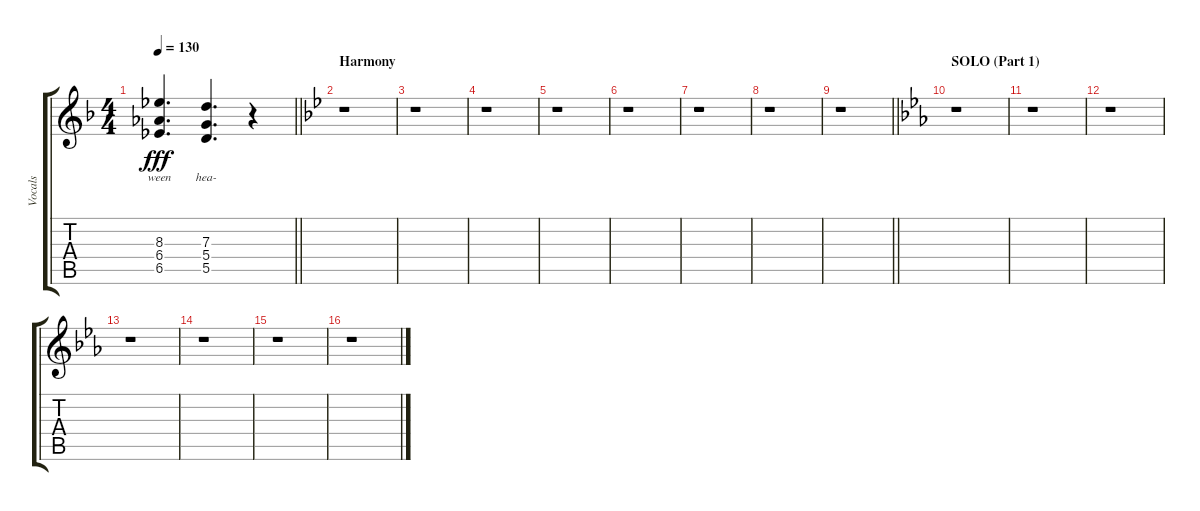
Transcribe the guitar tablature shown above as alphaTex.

\track ("Vocals" "Vocals") {instrument distortionguitar}
\staff {score tabs}
\tuning (E4 B3 G3 D3 A2 D2) {hide}
\ts (4 4)
\tempo 130
\clef g2
\barLineRight lightlight
\ks dminor
(8.3 6.4 6.5).4{d lyrics (0 "ween") lyrics (1 "") lyrics (2 "") lyrics (3 "") lyrics (4 "") dy fff} (7.3 5.4 5.5).4{d lyrics (0 "hea-") lyrics (1 "") lyrics (2 "") lyrics (3 "") lyrics (4 "")} r.4 |
\section ("" "Harmony")
\ks gminor
r.1 |
r.1 |
r.1 |
r.1 |
r.1 |
r.1 |
r.1 |
\barLineRight lightlight
r.1 |
\section ("" "SOLO (Part 1)")
\ks cminor
r.1 |
r.1 |
r.1 |
r.1 |
r.1 |
r.1 |
r.1
